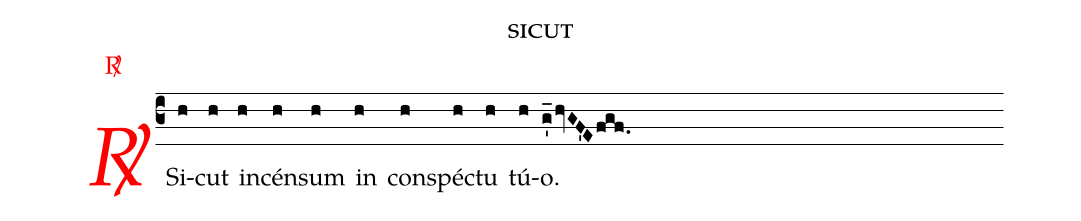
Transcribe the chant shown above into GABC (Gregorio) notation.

name:sicut;
annotation:{\color{red}\Rbar\ };
%%
(c3)<v>\rubric{\Rbar}</v>Si(h)cut(h) in(h)cén(h)sum(h) in(h) con(h)spéc(h)tu(h) tú(h)o.(g_'hvGF'Efgf.)
